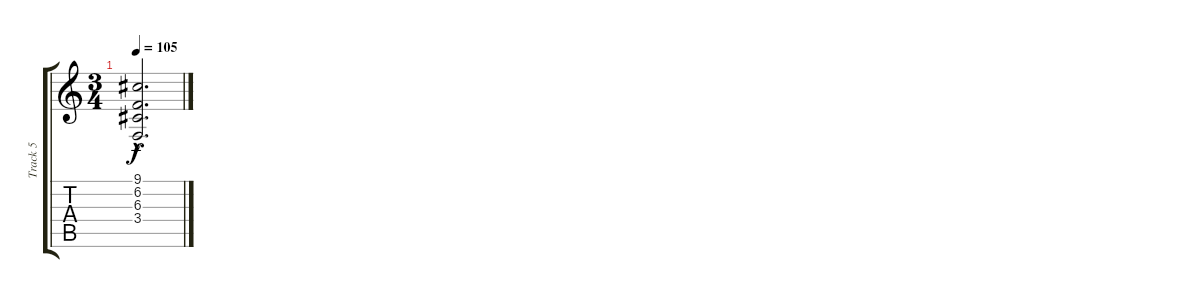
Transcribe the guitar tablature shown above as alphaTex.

\track ("Track 5" "Track 5") {instrument pad5bowed}
\staff {score tabs}
\tuning (E4 B3 G3 D3 A2 E2) {hide}
\ts (3 4)
\tempo 105
\clef g2
\ks c
(9.1{hac t} 6.2{hac t} 6.3{hac t} 3.4{hac t}).2{d dy f}
